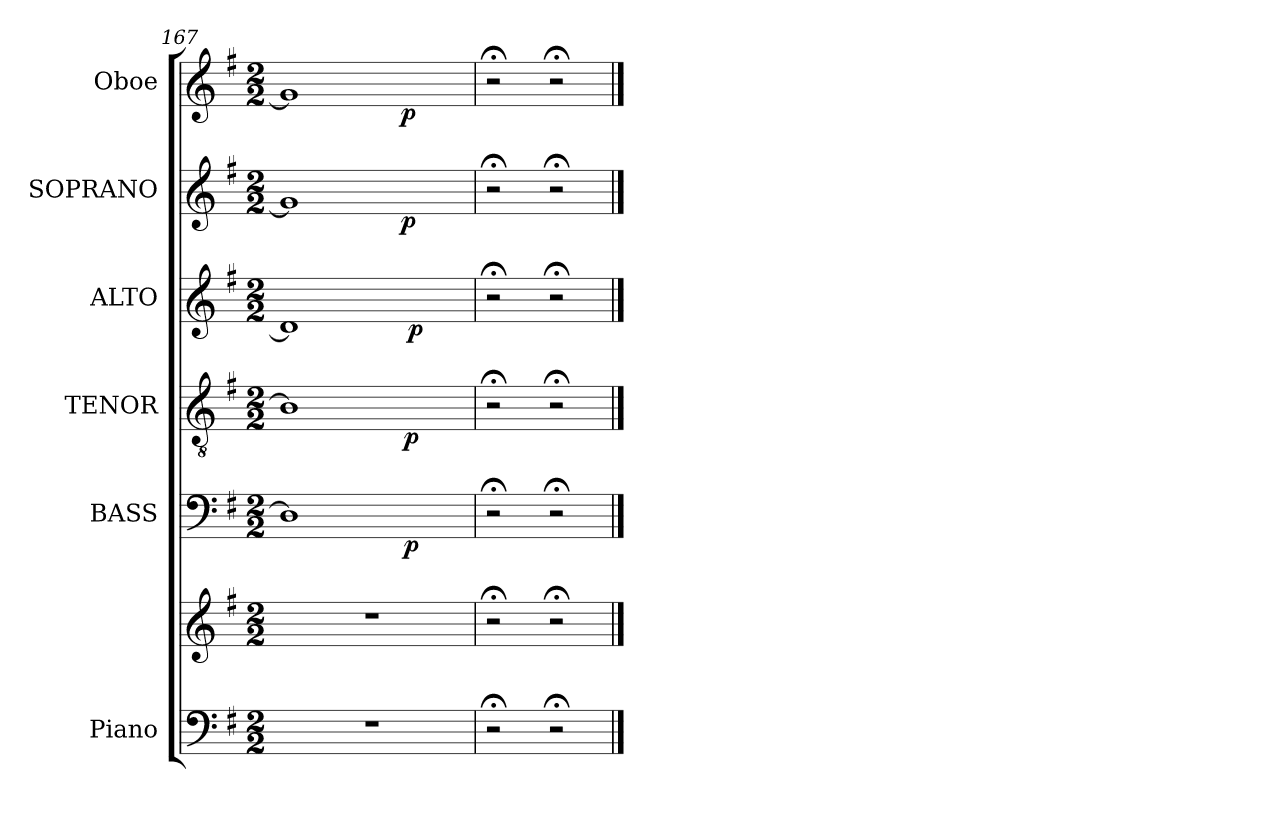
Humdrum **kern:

**kern	**kern	**kern	**dynam	**kern	**dynam	**kern	**dynam	**kern	**dynam	**kern	**dynam
*part6	*part6	*part5	*part5	*part4	*part4	*part3	*part3	*part2	*part2	*part1	*part1
*staff7	*staff6	*staff5	*staff5	*staff4	*staff4	*staff3	*staff3	*staff2	*staff2	*staff1	*staff1
*I"Piano	*	*I"BASS	*	*I"TENOR	*	*I"ALTO	*	*I"SOPRANO	*	*I"Oboe	*
*I'Pno.	*	*I'B.	*	*I'T.	*	*I'A.	*	*I'S.	*	*I'Ob.	*
*clefF4	*clefG2	*clefF4	*	*clefGv2	*	*clefG2	*	*clefG2	*	*clefG2	*
*	*	*	*	*ITrd7c12	*	*	*	*	*	*	*
*k[f#]	*k[f#]	*k[f#]	*	*k[f#]	*	*k[f#]	*	*k[f#]	*	*k[f#]	*
*G:	*G:	*G:	*	*G:	*	*G:	*	*G:	*	*G:	*
*M2/2	*M2/2	*M2/2	*	*M2/2	*	*M2/2	*	*M2/2	*	*M2/2	*
=167	=167	=167	=167	=167	=167	=167	=167	=167	=167	=167	=167
*	*	*^	*	*^	*	*^	*	*^	*	*^	*
1r	1r	1Di]	2ryy	.	1BBi]	2ryy	.	1di]	2ryy	.	1gi]	2ryy	.	1gi]	2ryy	.
.	.	.	4ryy	.	.	4ryy	.	.	4ryy	.	.	4ryy	.	.	4ryy	.
.	.	.	32ryy	.	.	32ryy	.	.	32.ryy	.	.	32ryy	.	.	32ryy	.
.	.	.	128ryy	.	.	128ryy	.	.	.	.	.	256..ryy	.	.	256..ryy	.
.	.	.	.	.	.	.	.	.	.	.	.	8ryy	p	.	8ryy	p
.	.	.	512ryy	.	.	512ryy	.	.	.	.	.	.	.	.	.	.
.	.	.	8ryy	p	.	8ryy	p	.	.	.	.	.	.	.	.	.
.	.	.	.	.	.	.	.	.	8ryy	p	.	.	.	.	.	.
.	.	.	.	.	.	.	.	.	.	.	.	16ryy	.	.	16ryy	.
.	.	.	16ryy	.	.	16ryy	.	.	.	.	.	.	.	.	.	.
.	.	.	.	.	.	.	.	.	16ryy	.	.	.	.	.	.	.
.	.	.	.	.	.	.	.	.	.	.	.	64ryy	.	.	64ryy	.
.	.	.	64ryy	.	.	64ryy	.	.	.	.	.	.	.	.	.	.
.	.	.	.	.	.	.	.	.	64ryy	.	.	.	.	.	.	.
.	.	.	.	.	.	.	.	.	.	.	.	128ryy	.	.	128ryy	.
.	.	.	256.ryy	.	.	256.ryy	.	.	.	.	.	.	.	.	.	.
.	.	.	.	.	.	.	.	.	.	.	.	1024ryy	.	.	1024ryy	.
*	*	*v	*v	*	*	*	*	*v	*v	*	*v	*v	*	*v	*v	*
*	*	*	*	*v	*v	*	*	*	*	*	*	*
=168	=168	=168	=168	=168	=168	=168	=168	=168	=168	=168	=168
2r;	2r;	2r;	.	2r;	.	2r;	.	2r;	.	2r;	.
2r;	2r;	2r;	.	2r;	.	2r;	.	2r;	.	2r;	.
==	==	==	==	==	==	==	==	==	==	==	==
*-	*-	*-	*-	*-	*-	*-	*-	*-	*-	*-	*-
